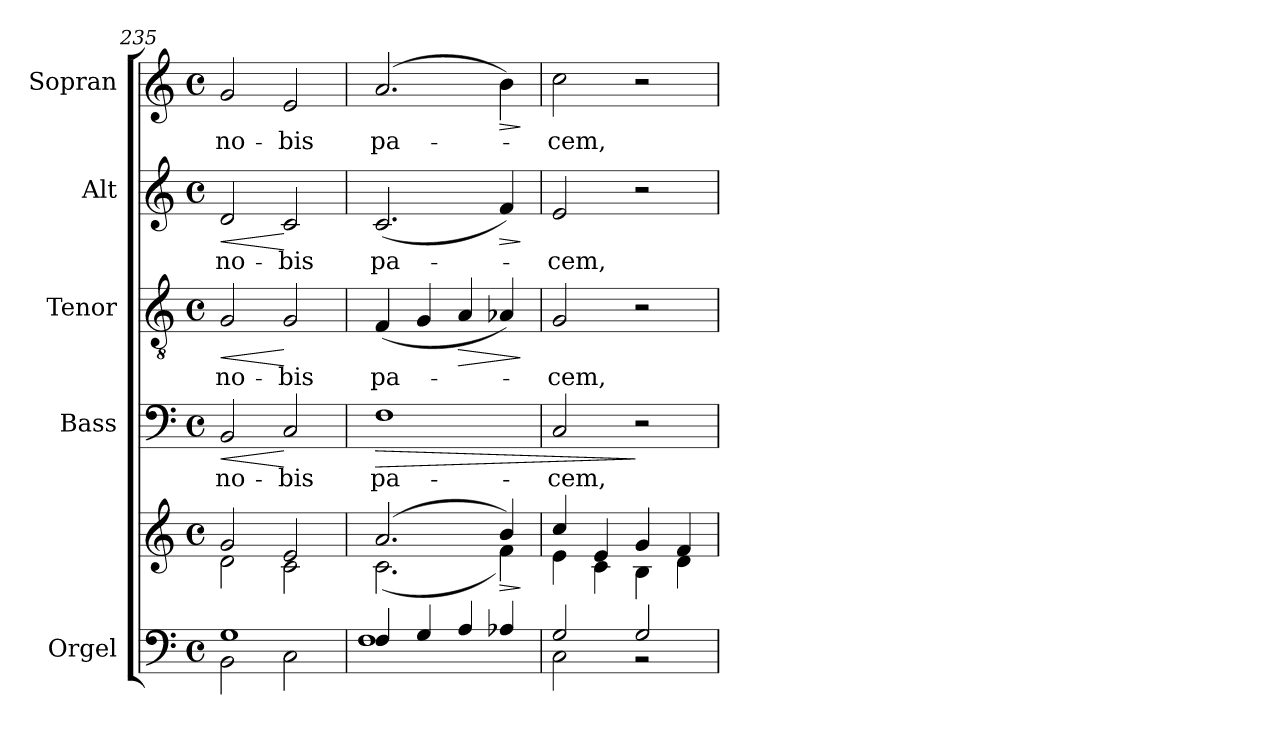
**kern	**kern	**dynam	**kern	**text	**dynam	**kern	**text	**dynam	**kern	**text	**dynam	**kern	**text	**dynam
*part5	*part5	*part5	*part4	*part4	*part4	*part3	*part3	*part3	*part2	*part2	*part2	*part1	*part1	*part1
*staff6	*staff5	*staff5/6	*staff4	*staff4	*staff4	*staff3	*staff3	*staff3	*staff2	*staff2	*staff2	*staff1	*staff1	*staff1
*I"Orgel	*	*	*I"Bass	*	*	*I"Tenor	*	*	*I"Alt	*	*	*I"Sopran	*	*
*I'Org.	*	*	*I'B.	*	*	*I'T.	*	*	*I'A.	*	*	*I'S.	*	*
*clefF4	*clefG2	*	*clefF4	*	*	*clefGv2	*	*	*clefG2	*	*	*clefG2	*	*
*k[]	*k[]	*	*k[]	*	*	*k[]	*	*	*k[]	*	*	*k[]	*	*
*C:	*C:	*	*C:	*	*	*C:	*	*	*C:	*	*	*C:	*	*
*M4/4	*M4/4	*	*M4/4	*	*	*M4/4	*	*	*M4/4	*	*	*M4/4	*	*
*met(c)	*met(c)	*	*met(c)	*	*	*met(c)	*	*	*met(c)	*	*	*met(c)	*	*
=235	=235	=235	=235	=235	=235	=235	=235	=235	=235	=235	=235	=235	=235	=235
*^	*^	*	*	*	*	*	*	*	*	*	*	*	*	*
!	!	!	!	!	!	!LO:LY:b	!LO:HP:b	!	!LO:LY:b	!LO:HP:b	!	!LO:LY:b	!LO:HP:b	!	!LO:LY:b	!
1G	2BB\	2g/	2d\	.	2BB/	no-	<	2G/	no-	<	2d/	no-	<	2g/	no-	.
!	!	!	!	!	!	!LO:LY:b	!	!	!LO:LY:b	!	!	!LO:LY:b	!	!	!LO:LY:b	!
.	2C\	2e/	2c\	.	2C/	-bis	[	2G/	-bis	[	2c/	-bis	[	2e/	-bis	.
=236	=236	=236	=236	=236	=236	=236	=236	=236	=236	=236	=236	=236	=236	=236	=236	=236
!	!	!	!	!	!	!LO:LY:b	!LO:HP:b	!	!LO:LY:b	!	!	!LO:LY:b	!	!	!LO:LY:b	!
4F/	1F	(2.a/	(<2.c\	.	1F	pa-	>	(<4F/	pa-	.	(<2.c/	pa-	.	(2.a/	pa-	.
4G/	.	.	.	.	.	.	.	4G/	.	.	.	.	.	.	.	.
!	!	!	!	!	!	!	!	!	!	!LO:HP:b	!	!	!	!	!	!
4A/	.	.	.	.	.	.	.	4A/	.	>	.	.	.	.	.	.
!	!	!	!	!LO:HP:b	!	!	!	!	!	!	!	!	!LO:HP:b	!	!	!LO:HP:b
4A-X/	.	4b/)	4f\)	>	.	.	.	4A-X/)	.	.	4f/)	.	>	4b\)	.	>
*v	*v	*	*	*	*	*	*	*	*	*	*	*	*	*	*	*
*	*v	*v	*	*	*	*	*	*	*	*	*	*	*	*	*
.	.	]	.	.	.	.	.	]	.	.	]	.	.	]
=237	=237	=237	=237	=237	=237	=237	=237	=237	=237	=237	=237	=237	=237	=237
*^	*^	*	*	*	*	*	*	*	*	*	*	*	*	*
!	!	!	!	!	!	!LO:LY:b	!	!	!LO:LY:b	!	!	!LO:LY:b	!	!	!LO:LY:b	!
2G/	2C\	4cc/	4e\	.	2C/	-cem,	.	2G/	-cem,	.	2e/	-cem,	.	2cc\	-cem,	.
.	.	4e/	4c\	.	.	.	.	.	.	.	.	.	.	.	.	.
2G/	2rBB	4g/	4B\	.	2r	.	]	2r	.	.	2r	.	.	2r	.	.
.	.	4f/	4d\	.	.	.	.	.	.	.	.	.	.	.	.	.
*v	*v	*	*	*	*	*	*	*	*	*	*	*	*	*	*	*
*	*v	*v	*	*	*	*	*	*	*	*	*	*	*	*	*
=	=	=	=	=	=	=	=	=	=	=	=	=	=	=
*-	*-	*-	*-	*-	*-	*-	*-	*-	*-	*-	*-	*-	*-	*-
